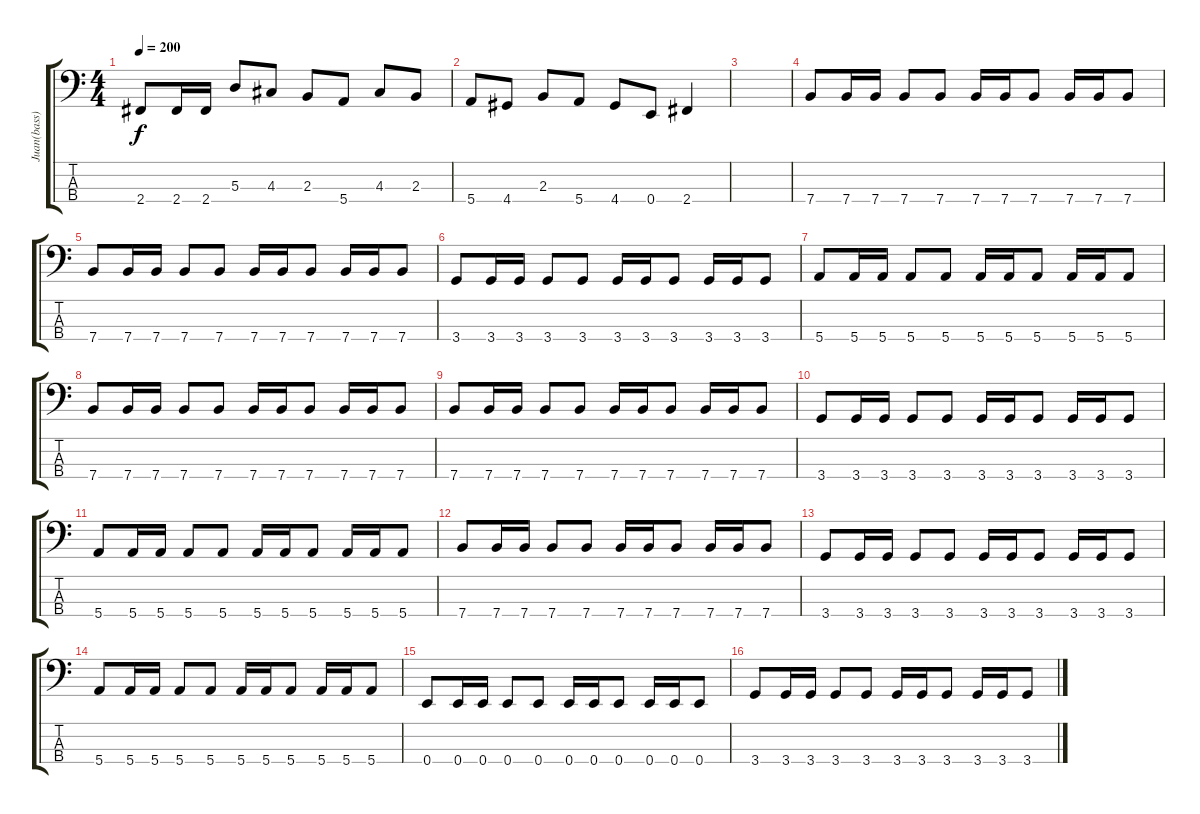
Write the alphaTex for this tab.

\track ("Juan(bass)" "Juan(bass)") {instrument electricbasspick}
\staff {score tabs}
\tuning (G2 D2 A1 E1) {hide}
\ts (4 4)
\tempo 200
\clef f4
\ks c
2.4.8{dy f} 2.4.16 2.4.16 5.3.8 4.3.8 2.3.8 5.4.8 4.3.8 2.3.8 |
5.4.8 4.4.8 2.3.8 5.4.8 4.4.8 0.4.8 2.4.4 |
|
7.4.8 7.4.16 7.4.16 7.4.8 7.4.8 7.4.16 7.4.16 7.4.8 7.4.16 7.4.16 7.4.8 |
7.4.8 7.4.16 7.4.16 7.4.8 7.4.8 7.4.16 7.4.16 7.4.8 7.4.16 7.4.16 7.4.8 |
3.4.8 3.4.16 3.4.16 3.4.8 3.4.8 3.4.16 3.4.16 3.4.8 3.4.16 3.4.16 3.4.8 |
5.4.8 5.4.16 5.4.16 5.4.8 5.4.8 5.4.16 5.4.16 5.4.8 5.4.16 5.4.16 5.4.8 |
7.4.8 7.4.16 7.4.16 7.4.8 7.4.8 7.4.16 7.4.16 7.4.8 7.4.16 7.4.16 7.4.8 |
7.4.8 7.4.16 7.4.16 7.4.8 7.4.8 7.4.16 7.4.16 7.4.8 7.4.16 7.4.16 7.4.8 |
3.4.8 3.4.16 3.4.16 3.4.8 3.4.8 3.4.16 3.4.16 3.4.8 3.4.16 3.4.16 3.4.8 |
5.4.8 5.4.16 5.4.16 5.4.8 5.4.8 5.4.16 5.4.16 5.4.8 5.4.16 5.4.16 5.4.8 |
7.4.8 7.4.16 7.4.16 7.4.8 7.4.8 7.4.16 7.4.16 7.4.8 7.4.16 7.4.16 7.4.8 |
3.4.8 3.4.16 3.4.16 3.4.8 3.4.8 3.4.16 3.4.16 3.4.8 3.4.16 3.4.16 3.4.8 |
5.4.8 5.4.16 5.4.16 5.4.8 5.4.8 5.4.16 5.4.16 5.4.8 5.4.16 5.4.16 5.4.8 |
0.4.8 0.4.16 0.4.16 0.4.8 0.4.8 0.4.16 0.4.16 0.4.8 0.4.16 0.4.16 0.4.8 |
3.4.8 3.4.16 3.4.16 3.4.8 3.4.8 3.4.16 3.4.16 3.4.8 3.4.16 3.4.16 3.4.8
